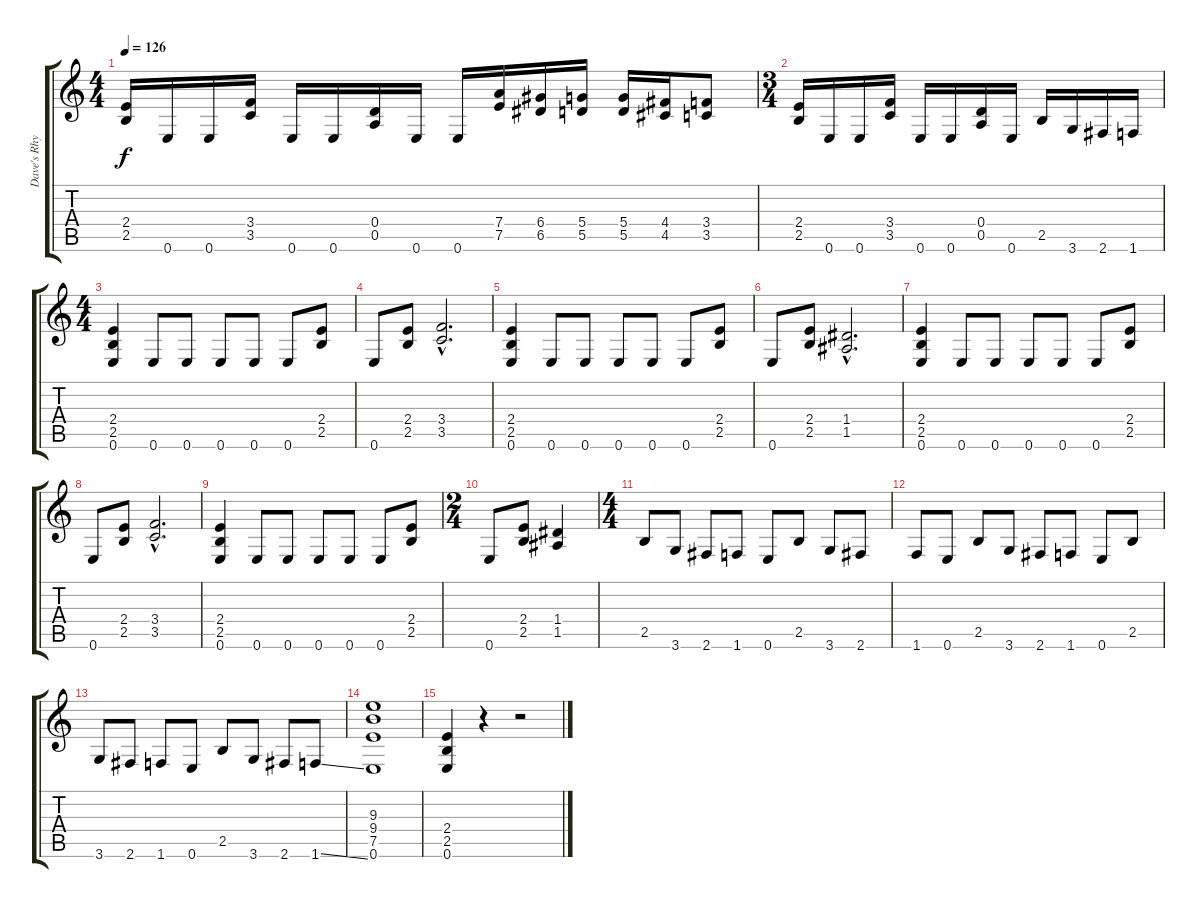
\track ("Dave's Rhy." "Dave's Rhy") {instrument distortionguitar}
\staff {score tabs}
\tuning (E4 B3 G3 D3 A2 E2) {hide}
\ts (4 4)
\tempo 126
\clef g2
\ks c
(2.4 2.5).16{dy f} 0.6.16 0.6.16 (3.4 3.5).16 0.6.16 0.6.16 (0.4 0.5).16 0.6.16 0.6.16 (7.4 7.5).16 (6.4 6.5).16 (5.4 5.5).16 (5.4 5.5).16 (4.4 4.5).16 (3.4 3.5).8 |
\ts (3 4)
(2.4 2.5).16 0.6.16 0.6.16 (3.4 3.5).16 0.6.16 0.6.16 (0.4 0.5).16 0.6.16 2.5.16 3.6.16 2.6.16 1.6.16 |
\ts (4 4)
(2.4 2.5 0.6).4 0.6.8 0.6.8 0.6.8 0.6.8 0.6.8 (2.4 2.5).8 |
0.6.8 (2.4 2.5).8 (3.4{hac} 3.5{hac}).2{d} |
(2.4 2.5 0.6).4 0.6.8 0.6.8 0.6.8 0.6.8 0.6.8 (2.4 2.5).8 |
0.6.8 (2.4 2.5).8 (1.4{hac} 1.5{hac}).2{d} |
(2.4 2.5 0.6).4 0.6.8 0.6.8 0.6.8 0.6.8 0.6.8 (2.4 2.5).8 |
0.6.8 (2.4 2.5).8 (3.4{hac} 3.5{hac}).2{d} |
(2.4 2.5 0.6).4 0.6.8 0.6.8 0.6.8 0.6.8 0.6.8 (2.4 2.5).8 |
\ts (2 4)
0.6.8 (2.4 2.5).8 (1.4 1.5).4 |
\ts (4 4)
2.5.8 3.6.8 2.6.8 1.6.8 0.6.8 2.5.8 3.6.8 2.6.8 |
1.6.8 0.6.8 2.5.8 3.6.8 2.6.8 1.6.8 0.6.8 2.5.8 |
3.6.8 2.6.8 1.6.8 0.6.8 2.5.8 3.6.8 2.6.8 1.6{ss}.8 |
(9.3 9.4 7.5 0.6).1 |
(2.4 2.5 0.6).4 r.4 r.2
